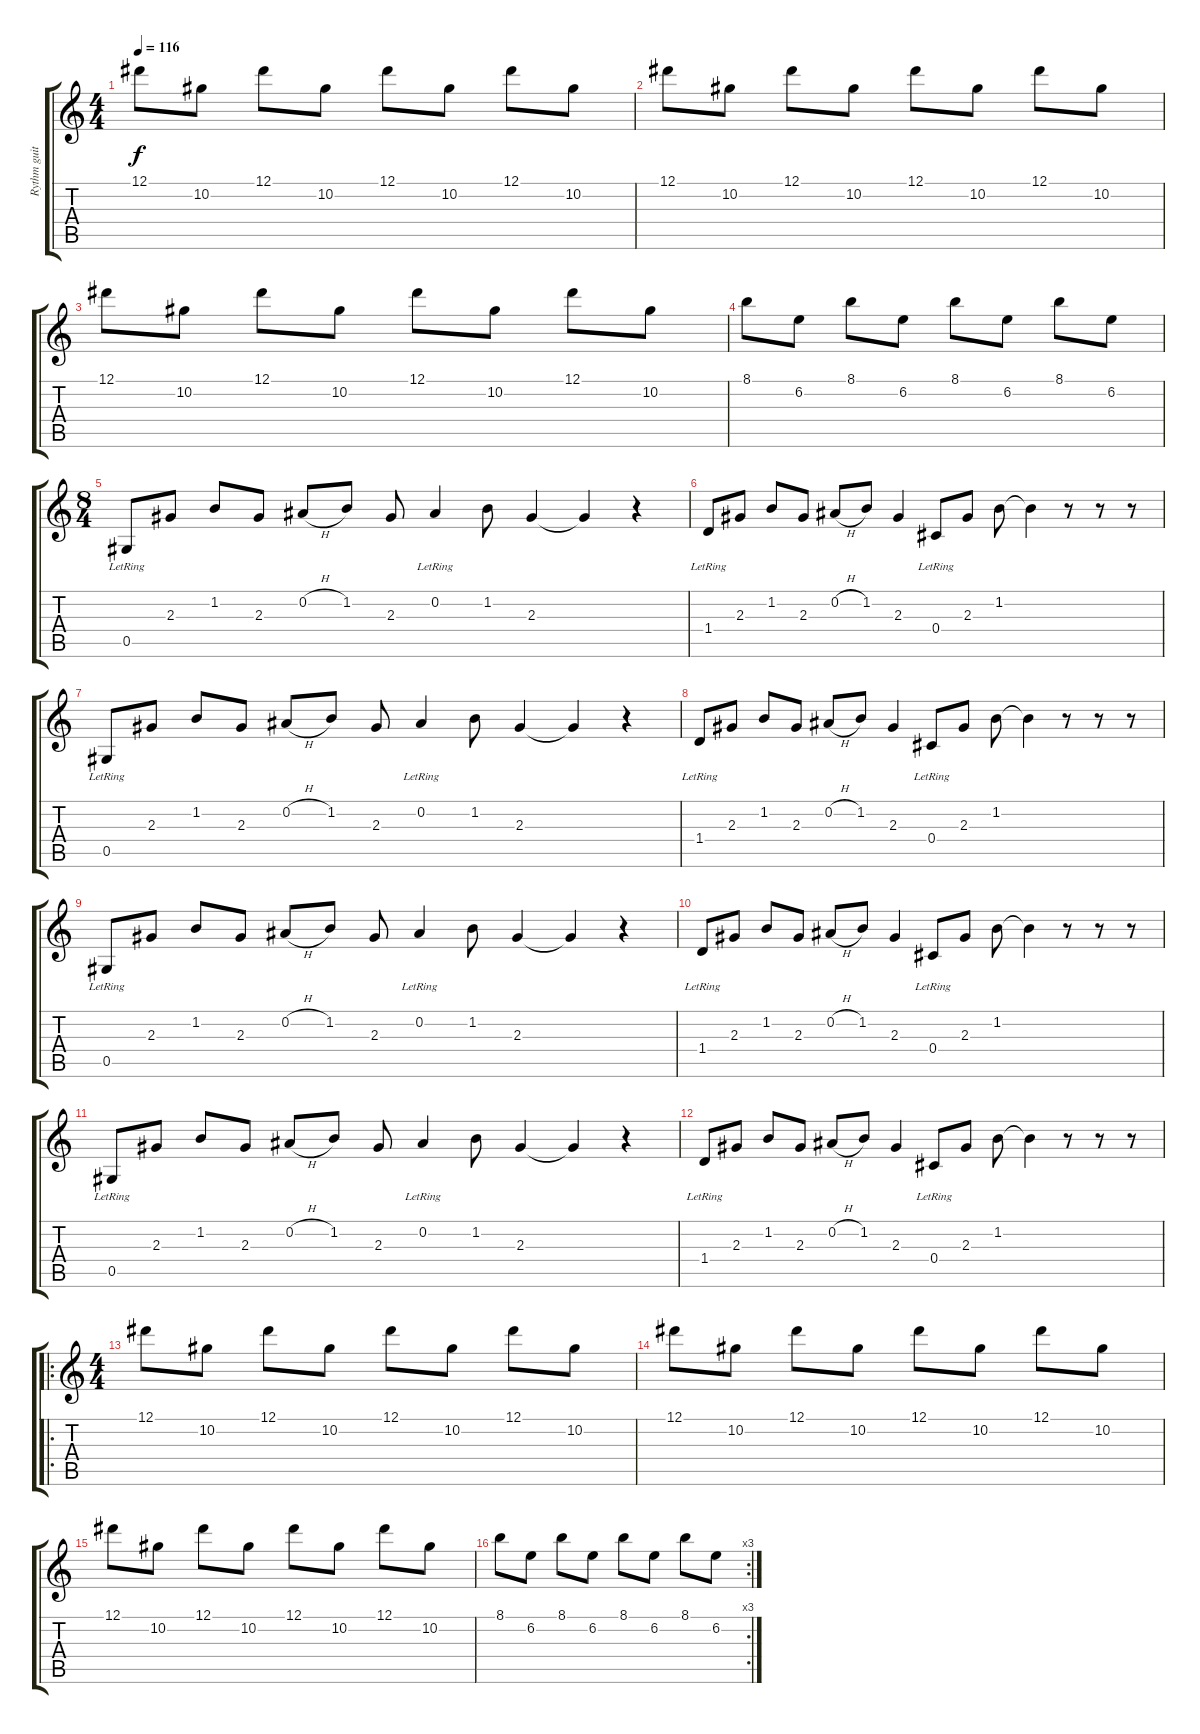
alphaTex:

\track ("Rythm guitar 1" "Rythm guit") {instrument distortionguitar}
\staff {score tabs}
\tuning (Eb4 Bb3 Gb3 Db3 Ab2 Eb2) {hide}
\ts (4 4)
\tempo 116
\clef g2
\ks c
12.1.8{dy f} 10.2.8 12.1.8 10.2.8 12.1.8 10.2.8 12.1.8 10.2.8 |
12.1.8 10.2.8 12.1.8 10.2.8 12.1.8 10.2.8 12.1.8 10.2.8 |
12.1.8 10.2.8 12.1.8 10.2.8 12.1.8 10.2.8 12.1.8 10.2.8 |
8.1.8 6.2.8 8.1.8 6.2.8 8.1.8 6.2.8 8.1.8 6.2.8 |
\ts (8 4)
0.5{lr}.8{instrument electricguitarclean} 2.3.8 1.2.8 2.3.8 0.2{h}.8 1.2.8 2.3.8 0.2{lr}.4 1.2.8 2.3.4 2.3{t}.4 r.4 |
1.4{lr}.8{instrument electricguitarclean} 2.3.8 1.2.8 2.3.8 0.2{h}.8 1.2.8 2.3.4 0.4{lr}.8 2.3.8 1.2.8 1.2{t}.4 r.8 r.8 r.8 |
0.5{lr}.8{instrument electricguitarclean} 2.3.8 1.2.8 2.3.8 0.2{h}.8 1.2.8 2.3.8 0.2{lr}.4 1.2.8 2.3.4 2.3{t}.4 r.4 |
1.4{lr}.8{instrument electricguitarclean} 2.3.8 1.2.8 2.3.8 0.2{h}.8 1.2.8 2.3.4 0.4{lr}.8 2.3.8 1.2.8 1.2{t}.4 r.8 r.8 r.8 |
0.5{lr}.8{instrument electricguitarclean} 2.3.8 1.2.8 2.3.8 0.2{h}.8 1.2.8 2.3.8 0.2{lr}.4 1.2.8 2.3.4 2.3{t}.4 r.4 |
1.4{lr}.8{instrument electricguitarclean} 2.3.8 1.2.8 2.3.8 0.2{h}.8 1.2.8 2.3.4 0.4{lr}.8 2.3.8 1.2.8 1.2{t}.4 r.8 r.8 r.8 |
0.5{lr}.8{instrument electricguitarclean} 2.3.8 1.2.8 2.3.8 0.2{h}.8 1.2.8 2.3.8 0.2{lr}.4 1.2.8 2.3.4 2.3{t}.4 r.4 |
1.4{lr}.8{instrument electricguitarclean} 2.3.8 1.2.8 2.3.8 0.2{h}.8 1.2.8 2.3.4 0.4{lr}.8 2.3.8 1.2.8 1.2{t}.4 r.8 r.8 r.8 |
\ro
\ts (4 4)
12.1.8 10.2.8 12.1.8 10.2.8 12.1.8 10.2.8 12.1.8 10.2.8 |
12.1.8 10.2.8 12.1.8 10.2.8 12.1.8 10.2.8 12.1.8 10.2.8 |
12.1.8 10.2.8 12.1.8 10.2.8 12.1.8 10.2.8 12.1.8 10.2.8 |
\rc 3
8.1.8 6.2.8 8.1.8 6.2.8 8.1.8 6.2.8 8.1.8 6.2.8
